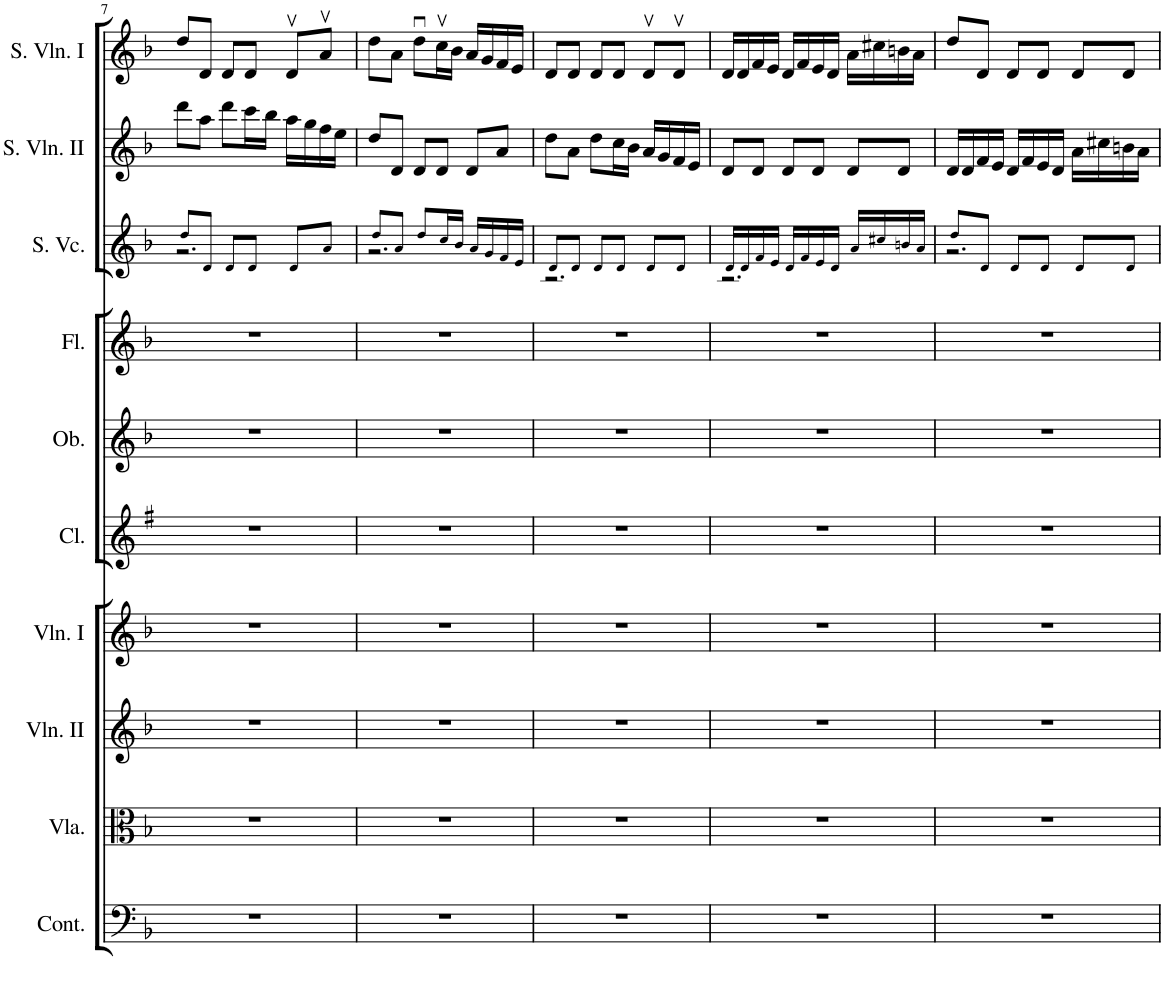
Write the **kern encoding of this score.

**kern	**kern	**kern	**kern	**kern	**kern	**kern	**kern	**kern	**kern
*part10	*part9	*part8	*part7	*part6	*part5	*part4	*part3	*part2	*part1
*staff10	*staff9	*staff8	*staff7	*staff6	*staff5	*staff4	*staff3	*staff2	*staff1
*I"Continuo	*I"Viola	*I"Violin II	*I"Violin I	*I"Clarinet	*I"Oboe	*I"Flute	*I"Solo Violoncello	*I"Solo Violin II	*I"Solo Violin I
*I'Cont.	*I'Vla.	*I'Vln. II	*I'Vln. I	*I'Cl.	*I'Ob.	*I'Fl.	*I'S. Vc.	*I'S. Vln. II	*I'S. Vln. I
!!LO:PB:g=z
*clefF4	*clefC3	*clefG2	*clefG2	*clefG2	*clefG2	*clefG2	*clefG2	*clefG2	*clefG2
*	*	*	*	*Trd1c2	*	*	*	*	*
*k[b-]	*k[b-]	*k[b-]	*k[b-]	*k[f#]	*k[b-]	*k[b-]	*k[b-]	*k[b-]	*k[b-]
*M3/4	*M3/4	*M3/4	*M3/4	*M3/4	*M3/4	*M3/4	*M3/4	*M3/4	*M3/4
=7	=7	=7	=7	=7	=7	=7	=7	=7	=7
*	*	*	*	*	*	*	*^	*	*
2.r	2.r	2.r	2.r	2.r	2.r	2.r	8dd/L	2.r	8ddd\L	8dd/L
.	.	.	.	.	.	.	8d/J	.	8aa\J	8d/J
.	.	.	.	.	.	.	8d/L	.	8ddd\L	8d/L
.	.	.	.	.	.	.	8d/J	.	16ccc\L	8d/J
.	.	.	.	.	.	.	.	.	16bb-\JJ	.
.	.	.	.	.	.	.	8d/L	.	16aa\LL	8dv/L
.	.	.	.	.	.	.	.	.	16gg\	.
.	.	.	.	.	.	.	8a/J	.	16ff\	8av/J
.	.	.	.	.	.	.	.	.	16ee\JJ	.
=8	=8	=8	=8	=8	=8	=8	=8	=8	=8	=8
2.r	2.r	2.r	2.r	2.r	2.r	2.r	8dd/L	2.r	8dd/L	8dd\L
.	.	.	.	.	.	.	8a/J	.	8d/J	8a\J
.	.	.	.	.	.	.	8dd/L	.	8d/L	8ddu\L
.	.	.	.	.	.	.	16cc/L	.	8d/J	16ccv\L
.	.	.	.	.	.	.	16b-/JJ	.	.	16b-\JJ
.	.	.	.	.	.	.	16a/LL	.	8d/L	16a/LL
.	.	.	.	.	.	.	16g/	.	.	16g/
.	.	.	.	.	.	.	16f/	.	8a/J	16f/
.	.	.	.	.	.	.	16e/JJ	.	.	16e/JJ
=9	=9	=9	=9	=9	=9	=9	=9	=9	=9	=9
2.r	2.r	2.r	2.r	2.r	2.r	2.r	8d/L	2.r	8dd\L	8d/L
.	.	.	.	.	.	.	8d/J	.	8a\J	8d/J
.	.	.	.	.	.	.	8d/L	.	8dd\L	8d/L
.	.	.	.	.	.	.	8d/J	.	16cc\L	8d/J
.	.	.	.	.	.	.	.	.	16b-\JJ	.
.	.	.	.	.	.	.	8d/L	.	16a/LL	8dv/L
.	.	.	.	.	.	.	.	.	16g/	.
.	.	.	.	.	.	.	8d/J	.	16f/	8dv/J
.	.	.	.	.	.	.	.	.	16e/JJ	.
=10	=10	=10	=10	=10	=10	=10	=10	=10	=10	=10
2.r	2.r	2.r	2.r	2.r	2.r	2.r	16d/LL	2.r	8d/L	16d/LL
.	.	.	.	.	.	.	16d/	.	.	16d/
.	.	.	.	.	.	.	16f/	.	8d/J	16f/
.	.	.	.	.	.	.	16e/JJ	.	.	16e/JJ
.	.	.	.	.	.	.	16d/LL	.	8d/L	16d/LL
.	.	.	.	.	.	.	16f/	.	.	16f/
.	.	.	.	.	.	.	16e/	.	8d/J	16e/
.	.	.	.	.	.	.	16d/JJ	.	.	16d/JJ
.	.	.	.	.	.	.	16a/LL	.	8d/L	16a\LL
.	.	.	.	.	.	.	16cc#X/	.	.	16cc#X\
.	.	.	.	.	.	.	16bn/	.	8d/J	16bn\
.	.	.	.	.	.	.	16a/JJ	.	.	16a\JJ
=11	=11	=11	=11	=11	=11	=11	=11	=11	=11	=11
2.r	2.r	2.r	2.r	2.r	2.r	2.r	8dd/L	2.r	16d/LL	8dd/L
.	.	.	.	.	.	.	.	.	16d/	.
.	.	.	.	.	.	.	8d/J	.	16f/	8d/J
.	.	.	.	.	.	.	.	.	16e/JJ	.
.	.	.	.	.	.	.	8d/L	.	16d/LL	8d/L
.	.	.	.	.	.	.	.	.	16f/	.
.	.	.	.	.	.	.	8d/J	.	16e/	8d/J
.	.	.	.	.	.	.	.	.	16d/JJ	.
.	.	.	.	.	.	.	8d/L	.	16a\LL	8d/L
.	.	.	.	.	.	.	.	.	16cc#X\	.
.	.	.	.	.	.	.	8d/J	.	16bn\	8d/J
.	.	.	.	.	.	.	.	.	16a\JJ	.
*	*	*	*	*	*	*	*v	*v	*	*
=	=	=	=	=	=	=	=	=	=
*-	*-	*-	*-	*-	*-	*-	*-	*-	*-
